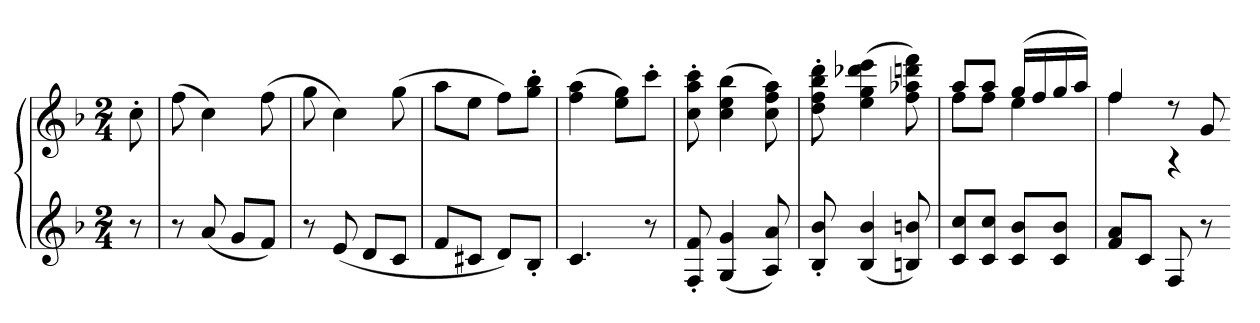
**kern	**kern
*part1	*part1
*staff2	*staff1
*clefG2	*clefG2
*k[b-]	*k[b-]
*M2/4	*M2/4
=	=
8r	8cc'
=	=
8r	(8ff
(8a	4cc)
8gL	.
8fJ)	(8ff
=	=
8r	8gg
(8e	4cc)
8dL	.
8cJ	(8gg
=	=
8fL	8aaL
8c#XJ	8eeJ
8dL)	8ffL)
8B-'J	8gg' 8bb-'J
=	=
4.c	(4ff 4aa
.	8ee 8ggL)
8r	8ccc'J
=	=
8F' 8f'	8cc' 8aa' 8ccc'
(4G 4g	(4cc 4ee 4bb-
8A 8a)	8cc 8ff 8aa)
=	=
8B-' 8b-'	8dd' 8ff' 8bb-' 8ddd'
(4B- 4b-	(4ee 4gg 4ddd-X 4eee
8Bn 8bn)	8ff 8aa-X 8dddn 8fff)
=	=
*	*^
8c 8ccL	8aaL	8ffL
8c 8ccJ	8aaJ	8ffJ
8c 8b-L	(16ggLL	4ee
.	16ff	.
8c 8b-J	16gg	.
.	16aaJJ)	.
=	=	=
8f 8aL	4ff	4ff
8cJ	.	.
8F	8r	4r
8r	8g	.
*	*v	*v
=-	=-
*-	*-
